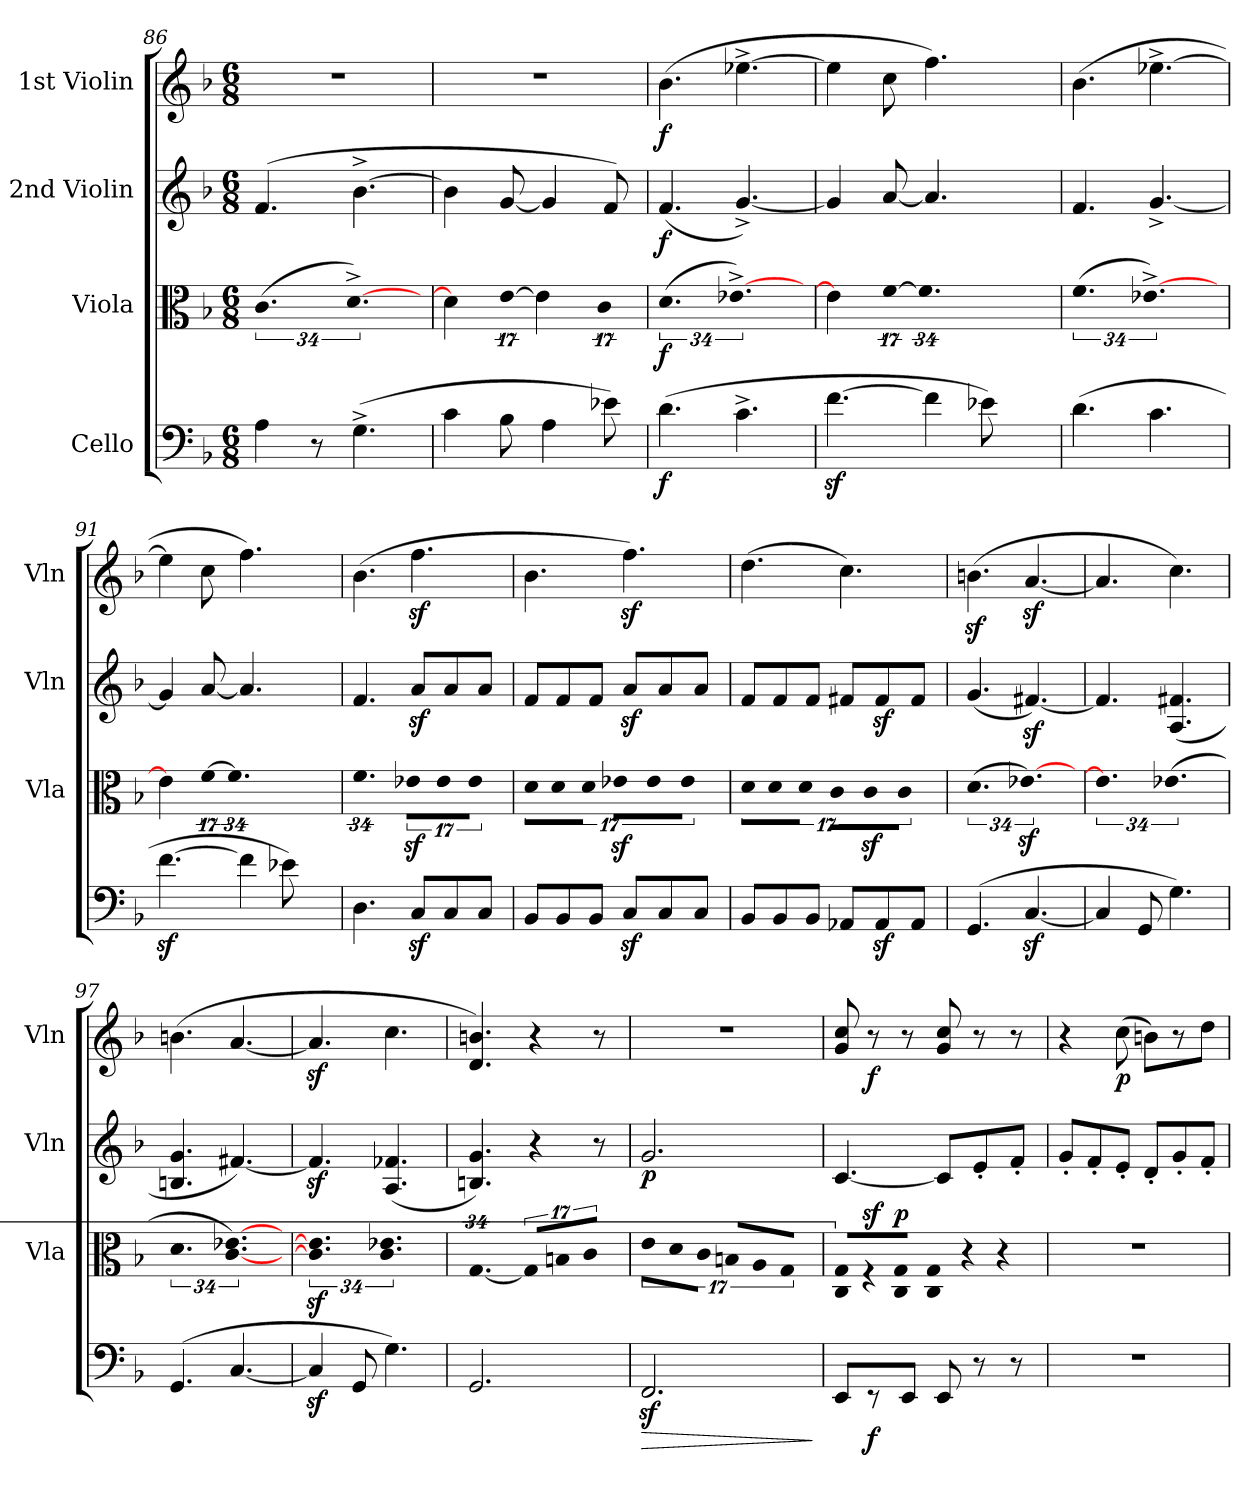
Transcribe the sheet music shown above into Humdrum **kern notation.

**kern	**dynam	**kern	**dynam	**kern	**dynam	**kern	**dynam
*part4	*part4	*part3	*part3	*part2	*part2	*part1	*part1
*staff4	*staff4	*staff3	*staff3	*staff2	*staff2	*staff1	*staff1
*I"Cello	*	*I"Viola	*	*I"2nd Violin	*	*I"1st Violin	*
*	*	*I'Vla	*	*I'Vln	*	*I'Vln	*
*clefF4	*	*clefC3	*	*clefG2	*	*clefG2	*
*k[b-]	*	*k[b-]	*	*k[b-]	*	*k[b-]	*
*F:	*	*F:	*	*F:	*	*F:	*
*M6/8	*	*M6/8	*	*M6/8	*	*M6/8	*
=86	=86	=86	=86	=86	=86	=86	=86
!	!	!LO:N:vis=4.	!	!	!	!	!
4A\	.	(68%25c\	.	(4.f/	.	2.r	.
8r	.	.	.	.	.	.	.
!	!	!LO:N:vis=4.	!	!	!	!	!
.	.	[68%25d^\)	.	.	.	.	.
(4.G^\	.	.	.	[4.b-^\	.	.	.
.	.	68ryy	.	.	.	.	.
=87	=87	=87	=87	=87	=87	=87	=87
4c\	.	4d\]	.	4b-\]	.	2.r	.
!	!	!LO:N:vis=8	!	!	!	!	!
8B-\	.	[17%2e\	.	[8g/	.	.	.
.	.	4e\]	.	.	.	.	.
4A\	.	.	.	4g/]	.	.	.
!	!	!LO:N:vis=8	!	!	!	!	!
.	.	17%2c\	.	.	.	.	.
8e-X\)	.	.	.	8f/)	.	.	.
.	.	68ryy	.	.	.	.	.
=88	=88	=88	=88	=88	=88	=88	=88
!	!LO:DY:b	!LO:N:vis=4.	!LO:DY:b	!	!LO:DY:b	!	!LO:DY:b
(4.d\	f	(68%25d\	f	(4.f/	f	(4.b-\	f
!	!	!LO:N:vis=4.	!	!	!	!	!
.	.	[68%25e-X^\)	.	.	.	.	.
4.c^\	.	.	.	[4.g^/)	.	[4.ee-X^\	.
.	.	68ryy	.	.	.	.	.
=89	=89	=89	=89	=89	=89	=89	=89
[4.fz<\	.	4e-\]	.	4g/]	.	4ee-\]	.
!	!	!LO:N:vis=8	!	!	!	!	!
.	.	[17%2f\	.	[8a/	.	8cc\	.
!	!	!LO:N:vis=4.	!	!	!	!	!
.	.	68%25f\]	.	.	.	.	.
4f\]	.	.	.	4.a/]	.	4.ff\)	.
8e-X\)	.	.	.	.	.	.	.
.	.	68ryy	.	.	.	.	.
=90	=90	=90	=90	=90	=90	=90	=90
!	!	!LO:N:vis=4.	!	!	!	!	!
(4.d\	.	(68%25f\	.	4.f/	.	(4.b-\	.
!	!	!LO:N:vis=4.	!	!	!	!	!
.	.	[68%25e-X^\)	.	.	.	.	.
4.c\	.	.	.	[4.g^/	.	[4.ee-X^\	.
.	.	68ryy	.	.	.	.	.
=91	=91	=91	=91	=91	=91	=91	=91
[4.fz<\	.	4e-\]	.	4g/]	.	4ee-\]	.
!	!	!LO:N:vis=8	!	!	!	!	!
.	.	[17%2f\	.	[8a/	.	8cc\	.
!	!	!LO:N:vis=4.	!	!	!	!	!
.	.	68%25f\]	.	.	.	.	.
4f\]	.	.	.	4.a/]	.	4.ff\)	.
8e-X\)	.	.	.	.	.	.	.
.	.	68ryy	.	.	.	.	.
=92	=92	=92	=92	=92	=92	=92	=92
!	!	!LO:N:vis=4.	!	!	!	!	!
4.D\	.	68%25f\	.	4.f/	.	(4.b-\	.
!	!	!LO:N:vis=8	!	!	!	!	!
.	.	17%2e-Xz<\L	.	.	.	.	.
8Cz</L	.	.	.	8az</L	.	4.ffz<\	.
!	!	!LO:N:vis=8	!	!	!	!	!
.	.	17%2e-\	.	.	.	.	.
8C/	.	.	.	8a/	.	.	.
!	!	!LO:N:vis=8	!	!	!	!	!
.	.	17%2e-\J	.	.	.	.	.
8C/J	.	.	.	8a/J	.	.	.
.	.	34ryy	.	.	.	.	.
=93	=93	=93	=93	=93	=93	=93	=93
!	!	!LO:N:vis=8	!	!	!	!	!
8BB-/L	.	17%2d\L	.	8f/L	.	4.b-\	.
!	!	!LO:N:vis=8	!	!	!	!	!
.	.	17%2d\	.	.	.	.	.
8BB-/	.	.	.	8f/	.	.	.
!	!	!LO:N:vis=8	!	!	!	!	!
.	.	17%2d\J	.	.	.	.	.
8BB-/J	.	.	.	8f/J	.	.	.
!	!	!LO:N:vis=8	!	!	!	!	!
.	.	17%2e-Xz<\L	.	.	.	.	.
8Cz</L	.	.	.	8az</L	.	4.ffz<\)	.
!	!	!LO:N:vis=8	!	!	!	!	!
.	.	17%2e-\	.	.	.	.	.
8C/	.	.	.	8a/	.	.	.
!	!	!LO:N:vis=8	!	!	!	!	!
.	.	17%2e-\J	.	.	.	.	.
8C/J	.	.	.	8a/J	.	.	.
.	.	68%3ryy	.	.	.	.	.
=94	=94	=94	=94	=94	=94	=94	=94
!	!	!LO:N:vis=8	!	!	!	!	!
8BB-/L	.	17%2d\L	.	8f/L	.	(4.dd\	.
!	!	!LO:N:vis=8	!	!	!	!	!
.	.	17%2d\	.	.	.	.	.
8BB-/	.	.	.	8f/	.	.	.
!	!	!LO:N:vis=8	!	!	!	!	!
.	.	17%2d\J	.	.	.	.	.
8BB-/J	.	.	.	8f/J	.	.	.
!	!	!LO:N:vis=8	!	!	!	!	!
.	.	17%2c\L	.	.	.	.	.
8AA-X/L	.	.	.	8f#X/L	.	4.cc\)	.
!	!	!LO:N:vis=8	!	!	!	!	!
.	.	17%2cz<\	.	.	.	.	.
8AA-z</	.	.	.	8f#z</	.	.	.
!	!	!LO:N:vis=8	!	!	!	!	!
.	.	17%2c\J	.	.	.	.	.
8AA-/J	.	.	.	8f#/J	.	.	.
.	.	68%3ryy	.	.	.	.	.
=95	=95	=95	=95	=95	=95	=95	=95
!	!	!LO:N:vis=4.	!	!	!	!	!
(4.GG/	.	(68%25d\	.	(4.g/	.	(4.bnz<\	.
!	!	!LO:N:vis=4.	!	!	!	!	!
.	.	[68%25e-Xz<\)	.	.	.	.	.
[4.Cz</	.	.	.	[4.f#Xz</)	.	[4.az</	.
.	.	68ryy	.	.	.	.	.
=96	=96	=96	=96	=96	=96	=96	=96
!	!	!LO:N:vis=4.	!	!	!	!	!
4C/]	.	68%25e-\]	.	4.f#/]	.	4.a/]	.
8GG/	.	.	.	.	.	.	.
!	!	!LO:N:vis=4.	!	!	!	!	!
.	.	(68%25e-X\	.	.	.	.	.
4.G\)	.	.	.	(4.A/ 4.f#X/	.	4.cc\)	.
.	.	68ryy	.	.	.	.	.
=97	=97	=97	=97	=97	=97	=97	=97
!	!	!LO:N:vis=4.	!	!	!	!	!
(4.GG/	.	68%25d\	.	4.Bn/ 4.g/	.	(4.bn\	.
!	!	!LO:N:vis=4.	!	!	!	!	!
.	.	[68%25c\ [68%25e-X\)	.	.	.	.	.
[4.C/	.	.	.	[4.f#X/)	.	[4.a/	.
.	.	68ryy	.	.	.	.	.
!!LO:LB:g=z
=98	=98	=98	=98	=98	=98	=98	=98
!	!	!LO:N:vis=4.	!	!	!	!	!
4Cz</]	.	68%25c]z<\ 68%25e-]z<\	.	4.f#z</]	.	4.az</]	.
8GG/	.	.	.	.	.	.	.
!	!	!LO:N:vis=4.	!	!	!	!	!
.	.	68%25c\ 68%25e-X\	.	.	.	.	.
4.G\)	.	.	.	(4.A/ 4.f-X/	.	4.cc\	.
.	.	68ryy	.	.	.	.	.
=99	=99	=99	=99	=99	=99	=99	=99
!	!	!LO:N:vis=4.	!	!	!	!	!
2.GG/	.	[68%25G/	.	4.Bn/ 4.g/)	.	4.d/ 4.bn/)	.
!	!	!LO:N:vis=8	!	!	!	!	!
.	.	17%2G/L]	.	.	.	.	.
.	.	.	.	4r	.	4r	.
!	!	!LO:N:vis=8	!	!	!	!	!
.	.	17%2Bn/	.	.	.	.	.
!	!	!LO:N:vis=8	!	!	!	!	!
.	.	17%2c/J	.	.	.	.	.
.	.	.	.	8r	.	8r	.
.	.	34ryy	.	.	.	.	.
=100	=100	=100	=100	=100	=100	=100	=100
!	!LO:HP:b	!LO:N:vis=8	!	!	!LO:DY:b	!	!
2.FFz>/	>	17%2e\L	.	2.g/	p	2.r	.
!	!	!LO:N:vis=8	!	!	!	!	!
.	.	17%2d\	.	.	.	.	.
!	!	!LO:N:vis=8	!	!	!	!	!
.	.	17%2c\J	.	.	.	.	.
!	!	!LO:N:vis=8	!	!	!	!	!
.	.	17%2Bn/L	.	.	.	.	.
!	!	!LO:N:vis=8	!	!	!	!	!
.	.	17%2A/	.	.	.	.	.
!	!	!LO:N:vis=8	!	!	!	!	!
.	.	17%2G/J	.	.	.	.	.
.	.	68%3ryy	.	.	.	.	.
.	]	.	.	.	.	.	.
=101	=101	=101	=101	=101	=101	=101	=101
!	!	!LO:N:vis=8	!	!	!	!	!
8EE/L	.	17%2C/ 17%2G/L	.	[4.c/	.	8g/ 8cc/	.
!	!	!LO:N:vis=8	!LO:DY:a	!	!	!	!
.	.	17%2r	sf	.	.	.	.
!	!LO:DY:b	!	!	!	!	!	!LO:DY:b
8r	f	.	.	.	.	8r	f
!	!	!LO:N:vis=8	!LO:DY:a	!	!	!	!
.	.	17%2C/ 17%2G/J	p	.	.	.	.
8EE/J	.	.	.	.	.	8r	.
!	!	!LO:N:vis=8	!	!	!	!	!
.	.	17%2C/ 17%2G/	.	.	.	.	.
8EE/	.	.	.	8c/L]	.	8g/ 8cc/	.
!	!	!LO:N:vis=8	!	!	!	!	!
.	.	17%2r	.	.	.	.	.
8r	.	.	.	8e'/	.	8r	.
!	!	!LO:N:vis=8	!	!	!	!	!
.	.	17%2r	.	.	.	.	.
8r	.	.	.	8f'/J	.	8r	.
.	.	68%3ryy	.	.	.	.	.
=102	=102	=102	=102	=102	=102	=102	=102
2.r	.	2.r	.	8g'/L	.	4r	.
.	.	.	.	8f'/	.	.	.
!	!	!	!	!	!	!	!LO:DY:b
.	.	.	.	8e'/J	.	(8cc\	p
.	.	.	.	8d'/L	.	8bn\L)	.
.	.	.	.	8g'/	.	8r	.
.	.	.	.	8f'/J	.	8dd\J	.
=	=	=	=	=	=	=	=
*-	*-	*-	*-	*-	*-	*-	*-
